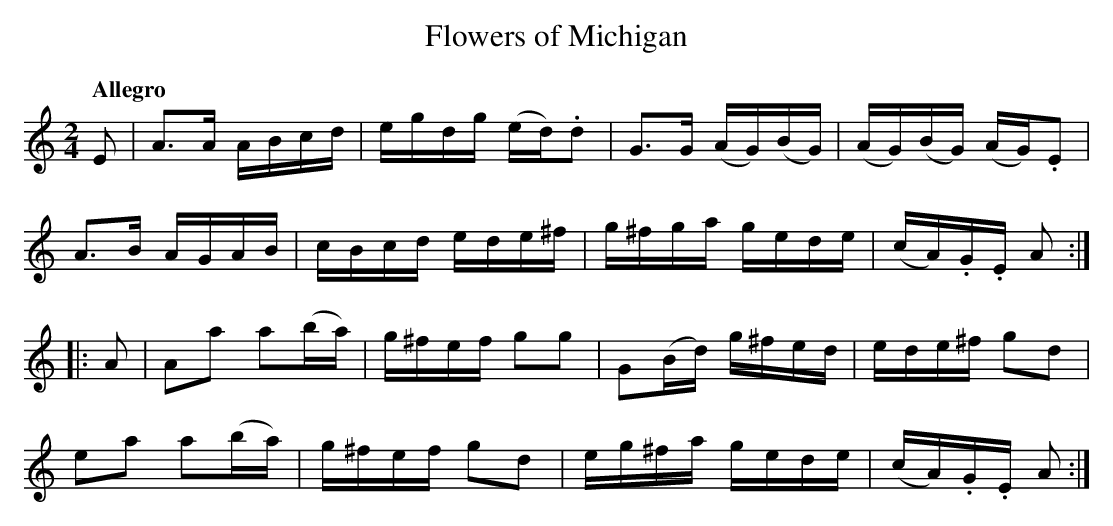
X:1
T:Flowers of Michigan
M:2/4
L:1/8
Q:"Allegro"
K:Amin
E|A>A A/B/c/d/|e/g/d/g/ (e/d/).d|G>G (A/G/)(B/G/)|(A/G/)(B/G/) (A/G/).E|
A>B A/G/A/B/|c/B/c/d/ e/d/e/^f/|g/^f/g/a/ g/e/d/e/|(c/A/).G/.E/ A:|
|:A|Aa a(b/a/)|g/^f/e/f/ gg|G(B/d/) g/^f/e/d/|e/d/e/^f/ gd|
ea a(b/a/)|g/^f/e/f/ gd|e/g/^f/a/ g/e/d/e/|(c/A/).G/.E/ A:|]
